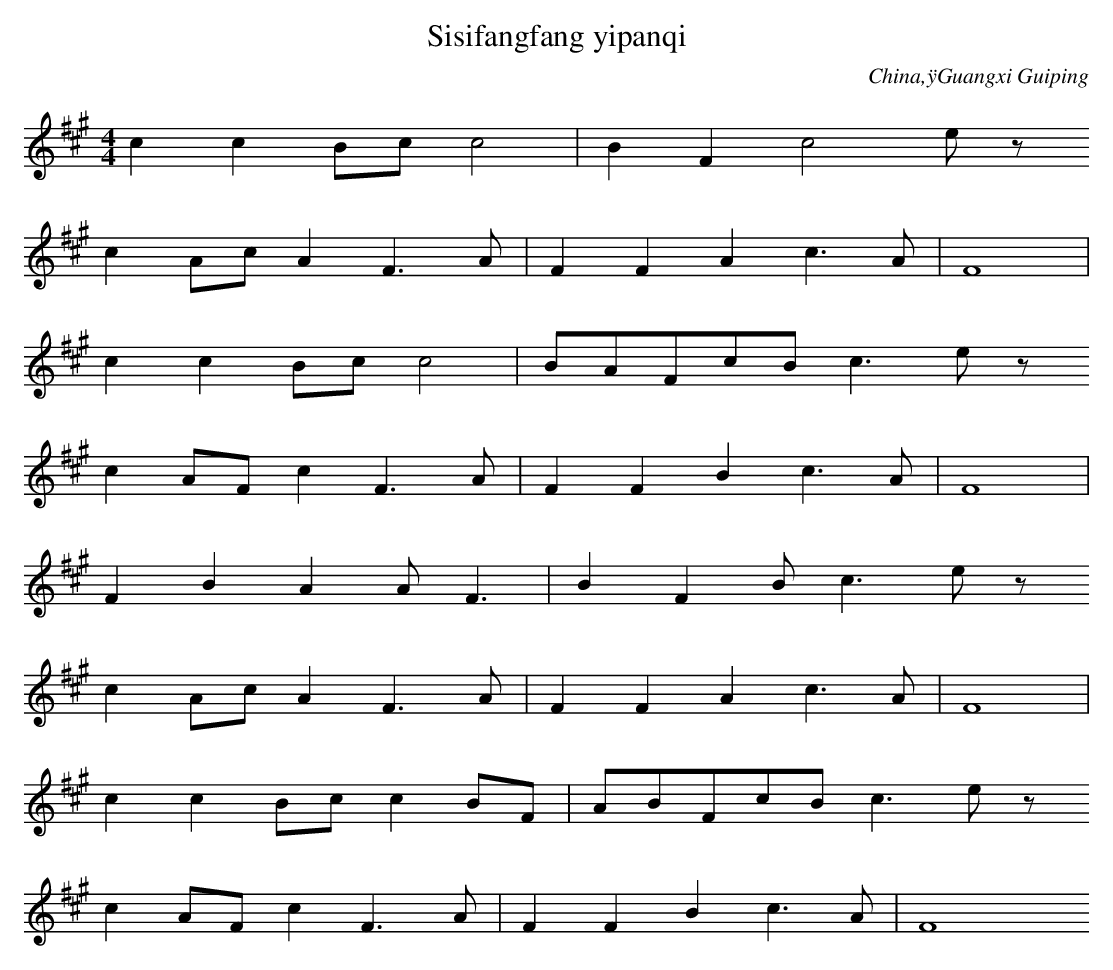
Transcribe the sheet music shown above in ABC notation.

X:1
T: Sisifangfang yipanqi
O: China,ÿGuangxi Guiping
M: 4/4
L: 1/16
K: A
c4c4B2c2c8 | B4F4c8e2z2
c4A2c2A4F6A2 | F4F4A4c6A2 | F16 |
c4c4B2c2c8 | B2A2F2c2B2c6e2z2
c4A2F2c4F6A2 | F4F4B4c6A2 | F16 |
F4B4A4A2F6 | B4F4B2c6e2z2
c4A2c2A4F6A2 | F4F4A4c6A2 | F16 |
c4c4B2c2c4B2F2 | A2B2F2c2B2c6e2z2
c4A2F2c4F6A2 | F4F4B4c6A2 | F16
